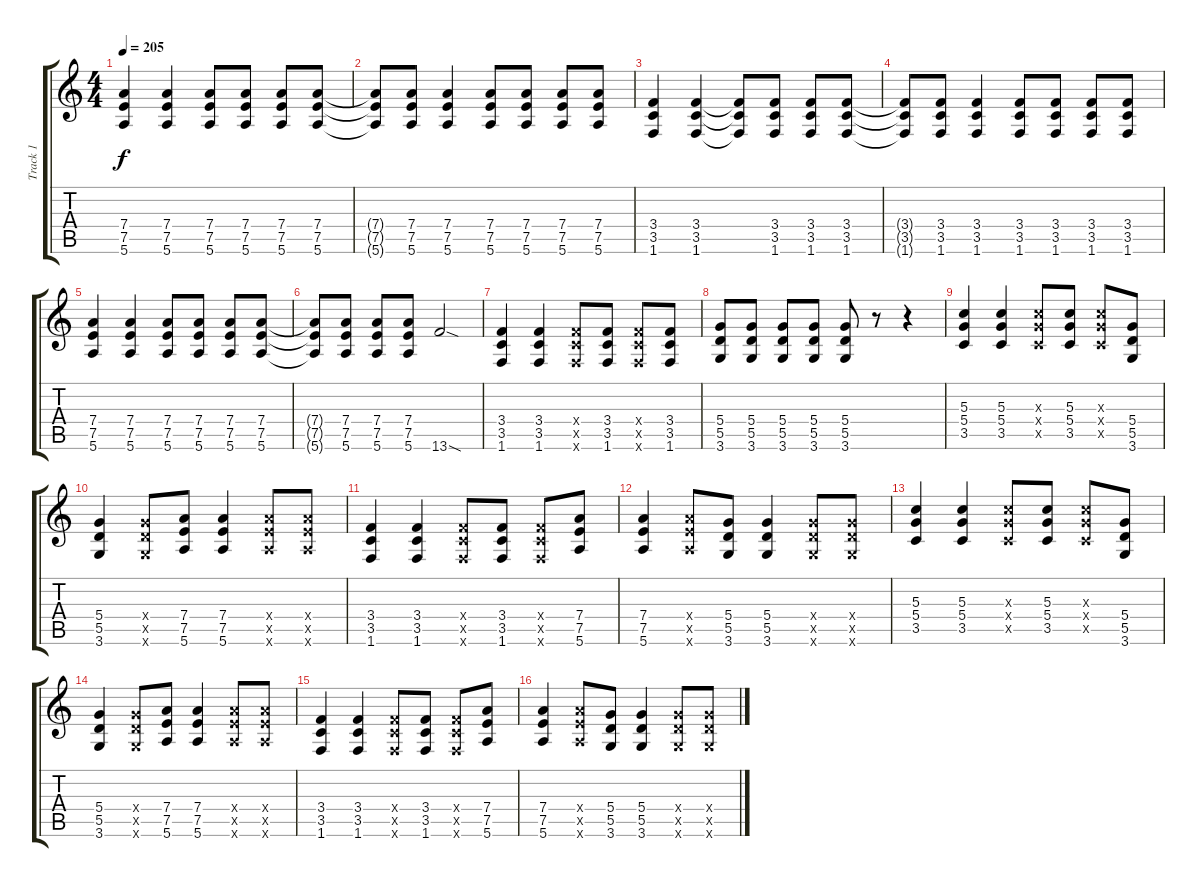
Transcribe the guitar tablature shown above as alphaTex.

\track ("Track 1" "Track 1") {instrument distortionguitar}
\staff {score tabs}
\tuning (E4 B3 G3 D3 A2 E2) {hide}
\ts (4 4)
\tempo 205
\clef g2
\ks c
(7.4 7.5 5.6).4{dy f} (7.4 7.5 5.6).4 (7.4 7.5 5.6).8 (7.4 7.5 5.6).8 (7.4 7.5 5.6).8 (7.4 7.5 5.6).8 |
(7.4{t} 7.5{t} 5.6{t}).8 (7.4 7.5 5.6).8 (7.4 7.5 5.6).4 (7.4 7.5 5.6).8 (7.4 7.5 5.6).8 (7.4 7.5 5.6).8 (7.4 7.5 5.6).8 |
(3.4 3.5 1.6).4 (3.4 3.5 1.6).4 (3.4{t} 3.5{t} 1.6{t}).8 (3.4 3.5 1.6).8 (3.4 3.5 1.6).8 (3.4 3.5 1.6).8 |
(3.4{t} 3.5{t} 1.6{t}).8 (3.4 3.5 1.6).8 (3.4 3.5 1.6).4 (3.4 3.5 1.6).8 (3.4 3.5 1.6).8 (3.4 3.5 1.6).8 (3.4 3.5 1.6).8 |
(7.4 7.5 5.6).4 (7.4 7.5 5.6).4 (7.4 7.5 5.6).8 (7.4 7.5 5.6).8 (7.4 7.5 5.6).8 (7.4 7.5 5.6).8 |
(7.4{t} 7.5{t} 5.6{t}).8 (7.4 7.5 5.6).8 (7.4 7.5 5.6).8 (7.4 7.5 5.6).8 13.6{sod}.2 |
(3.4 3.5 1.6).4 (3.4 3.5 1.6).4 (3.4{x} 3.5{x} 1.6{x}).8 (3.4 3.5 1.6).8 (3.4{x} 3.5{x} 1.6{x}).8 (3.4 3.5 1.6).8 |
(5.4 5.5 3.6).8 (5.4 5.5 3.6).8 (5.4 5.5 3.6).8 (5.4 5.5 3.6).8 (5.4 5.5 3.6).8 r.8 r.4 |
(5.3 5.4 3.5).4 (5.3 5.4 3.5).4 (5.3{x} 5.4{x} 3.5{x}).8 (5.3 5.4 3.5).8 (5.3{x} 5.4{x} 3.5{x}).8 (5.4 5.5 3.6).8 |
(5.4 5.5 3.6).4 (5.4{x} 5.5{x} 3.6{x}).8 (7.4 7.5 5.6).8 (7.4 7.5 5.6).4 (7.4{x} 7.5{x} 5.6{x}).8 (7.4{x} 7.5{x} 5.6{x}).8 |
(3.4 3.5 1.6).4 (3.4 3.5 1.6).4 (3.4{x} 3.5{x} 1.6{x}).8 (3.4 3.5 1.6).8 (3.4{x} 3.5{x} 1.6{x}).8 (7.4 7.5 5.6).8 |
(7.4 7.5 5.6).4 (7.4{x} 7.5{x} 5.6{x}).8 (5.4 5.5 3.6).8 (5.4 5.5 3.6).4 (5.4{x} 5.5{x} 3.6{x}).8 (5.4{x} 5.5{x} 3.6{x}).8 |
(5.3 5.4 3.5).4 (5.3 5.4 3.5).4 (5.3{x} 5.4{x} 3.5{x}).8 (5.3 5.4 3.5).8 (5.3{x} 5.4{x} 3.5{x}).8 (5.4 5.5 3.6).8 |
(5.4 5.5 3.6).4 (5.4{x} 5.5{x} 3.6{x}).8 (7.4 7.5 5.6).8 (7.4 7.5 5.6).4 (7.4{x} 7.5{x} 5.6{x}).8 (7.4{x} 7.5{x} 5.6{x}).8 |
(3.4 3.5 1.6).4 (3.4 3.5 1.6).4 (3.4{x} 3.5{x} 1.6{x}).8 (3.4 3.5 1.6).8 (3.4{x} 3.5{x} 1.6{x}).8 (7.4 7.5 5.6).8 |
(7.4 7.5 5.6).4 (7.4{x} 7.5{x} 5.6{x}).8 (5.4 5.5 3.6).8 (5.4 5.5 3.6).4 (5.4{x} 5.5{x} 3.6{x}).8 (5.4{x} 5.5{x} 3.6{x}).8
